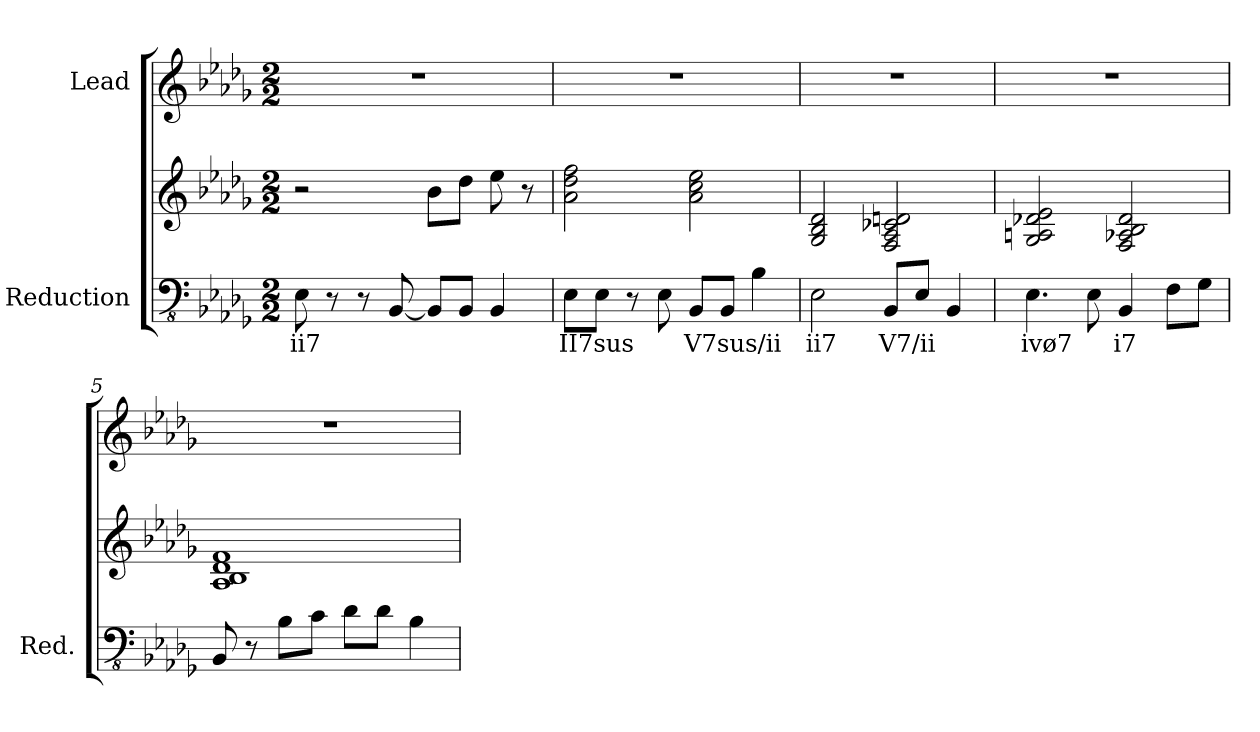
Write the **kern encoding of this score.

**kern	**text	**kern	**kern
*part2	*part2	*part2	*part1
*staff3	*staff3	*staff2	*staff1
*I"Reduction	*	*	*I"Lead
*I'Red.	*	*	*
!!LO:PB:g=z
*clefFv4	*	*clefG2	*clefG2
*k[b-e-a-d-g-]	*	*k[b-e-a-d-g-]	*k[b-e-a-d-g-]
*D-:	*	*D-:	*D-:
*M2/2	*	*M2/2	*M2/2
=1	=1	=1	=1
!	!LO:LY:b:color=#000000	!	!
8EE-i\	ii7	2r	1r
8r	.	.	.
8r	.	.	.
[<8BBB-i/	.	.	.
8BBB-i/L]	.	8b-i\L	.
8BBB-i/J	.	8dd-i\J	.
4BBB-i/	.	8ee-i\	.
.	.	8r	.
=2	=2	=2	=2
!	!LO:LY:b:color=#000000	!	!
8EE-i\L	II7sus	2a-i\ 2dd-i 2ffi	1r
8EE-i\J	.	.	.
8r	.	.	.
8EE-i\	.	.	.
!	!LO:LY:b:color=#000000	!	!
8BBB-i/L	V7sus/ii	2a-i\ 2cci 2ee-i	.
8BBB-i/J	.	.	.
4BB-i\	.	.	.
=3	=3	=3	=3
!	!LO:LY:b:color=#000000	!	!
2EE-i\	ii7	2G-i/ 2B-i 2d-i	1r
!	!LO:LY:b:color=#000000	!	!
8BBB-i/L	V7/ii	2Fi/ 2A-i 2c-Xi 2dni	.
8EE-i/J	.	.	.
4BBB-i/	.	.	.
=4	=4	=4	=4
!	!LO:LY:b:color=#000000	!	!
4.EE-i\	ivø7	2G-i/ 2Ani 2d-Xi 2e-i	1r
8EE-i\	.	.	.
!	!LO:LY:b:color=#000000	!	!
4BBB-i/	i7	2Fi/ 2A-Xi 2B-i 2d-i	.
8FFi\L	.	.	.
8GG-i\J	.	.	.
=5	=5	=5	=5
8BBB-i/	.	1A-i 1B-i 1d-i 1fi	1r
8r	.	.	.
8BB-i\L	.	.	.
8Ci\J	.	.	.
8D-i\L	.	.	.
8D-i\J	.	.	.
4BB-i\	.	.	.
=	=	=	=
*-	*-	*-	*-
